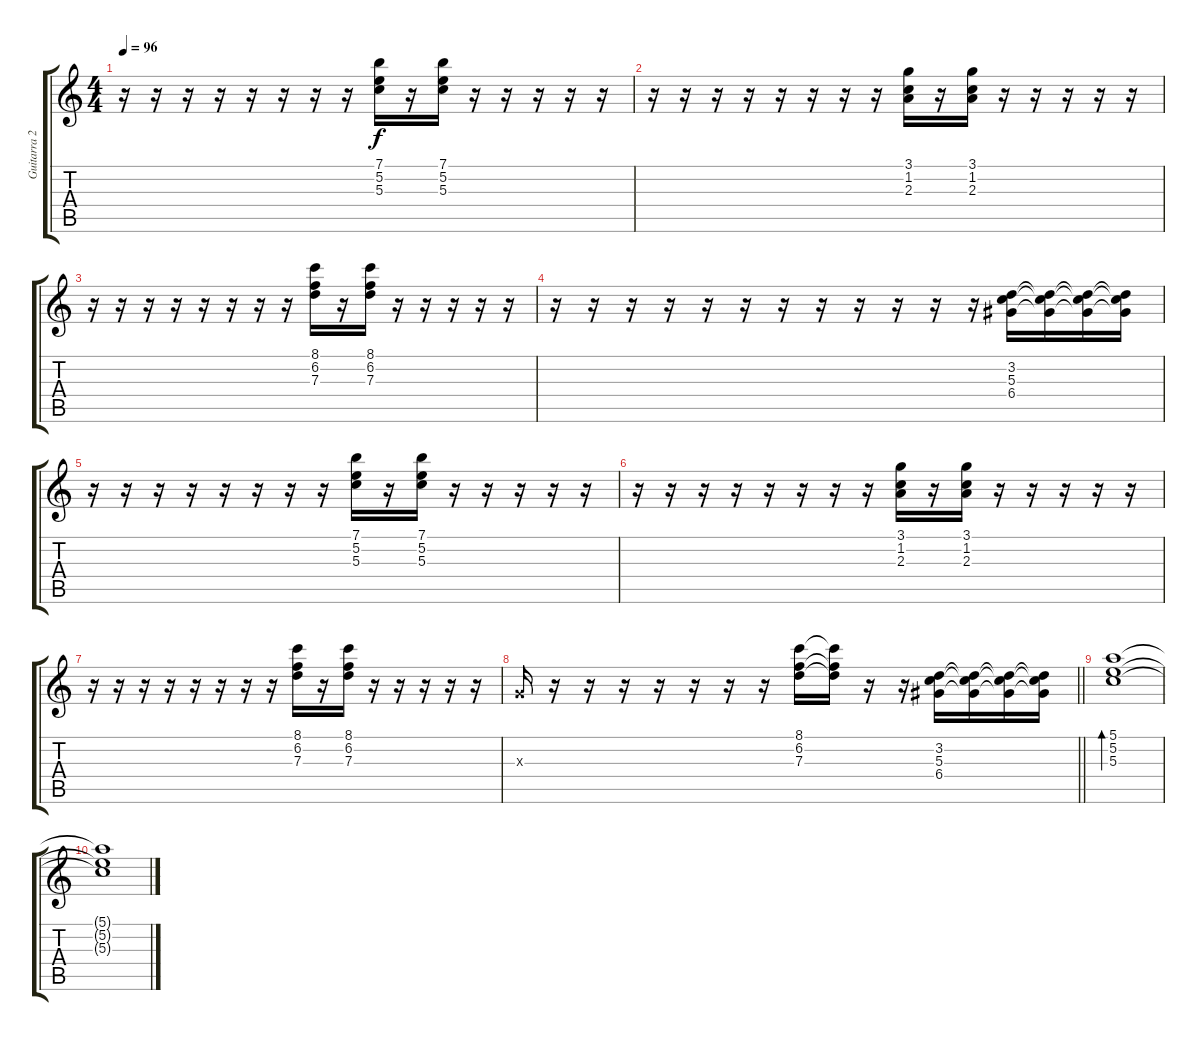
\track ("Guitarra 2" "Guitarra 2") {instrument electricguitarclean}
\staff {score tabs}
\tuning (E4 B3 G3 D3 A2 E2) {hide}
\ts (4 4)
\tempo 96
\clef g2
\ks c
r.16{dy f} r.16 r.16 r.16 r.16 r.16 r.16 r.16 (7.1 5.2 5.3).16 r.16 (7.1 5.2 5.3).16 r.16 r.16 r.16 r.16 r.16 |
r.16 r.16 r.16 r.16 r.16 r.16 r.16 r.16 (3.1 1.2 2.3).16 r.16 (3.1 1.2 2.3).16 r.16 r.16 r.16 r.16 r.16 |
r.16 r.16 r.16 r.16 r.16 r.16 r.16 r.16 (8.1 6.2 7.3).16 r.16 (8.1 6.2 7.3).16 r.16 r.16 r.16 r.16 r.16 |
r.16 r.16 r.16 r.16 r.16 r.16 r.16 r.16 r.16 r.16 r.16 r.16 (3.2 5.3 6.4).16 (3.2{t} 5.3{t} 6.4{t}).16 (3.2{t} 5.3{t} 6.4{t}).16 (3.2{t} 5.3{t} 6.4{t}).16 |
r.16 r.16 r.16 r.16 r.16 r.16 r.16 r.16 (7.1 5.2 5.3).16 r.16 (7.1 5.2 5.3).16 r.16 r.16 r.16 r.16 r.16 |
r.16 r.16 r.16 r.16 r.16 r.16 r.16 r.16 (3.1 1.2 2.3).16 r.16 (3.1 1.2 2.3).16 r.16 r.16 r.16 r.16 r.16 |
r.16 r.16 r.16 r.16 r.16 r.16 r.16 r.16 (8.1 6.2 7.3).16 r.16 (8.1 6.2 7.3).16 r.16 r.16 r.16 r.16 r.16 |
\barLineRight lightlight
0.3{x}.16 r.16 r.16 r.16 r.16 r.16 r.16 r.16 (8.1 6.2 7.3).16 (8.1{t} 6.2{t} 7.3{t}).16 r.16 r.16 (3.2 5.3 6.4).16 (3.2{t} 5.3{t} 6.4{t}).16 (3.2{t} 5.3{t} 6.4{t}).16 (3.2{t} 5.3{t} 6.4{t}).16 |
(5.1 5.2 5.3).1{bd 480} |
(5.1{t} 5.2{t} 5.3{t}).1
